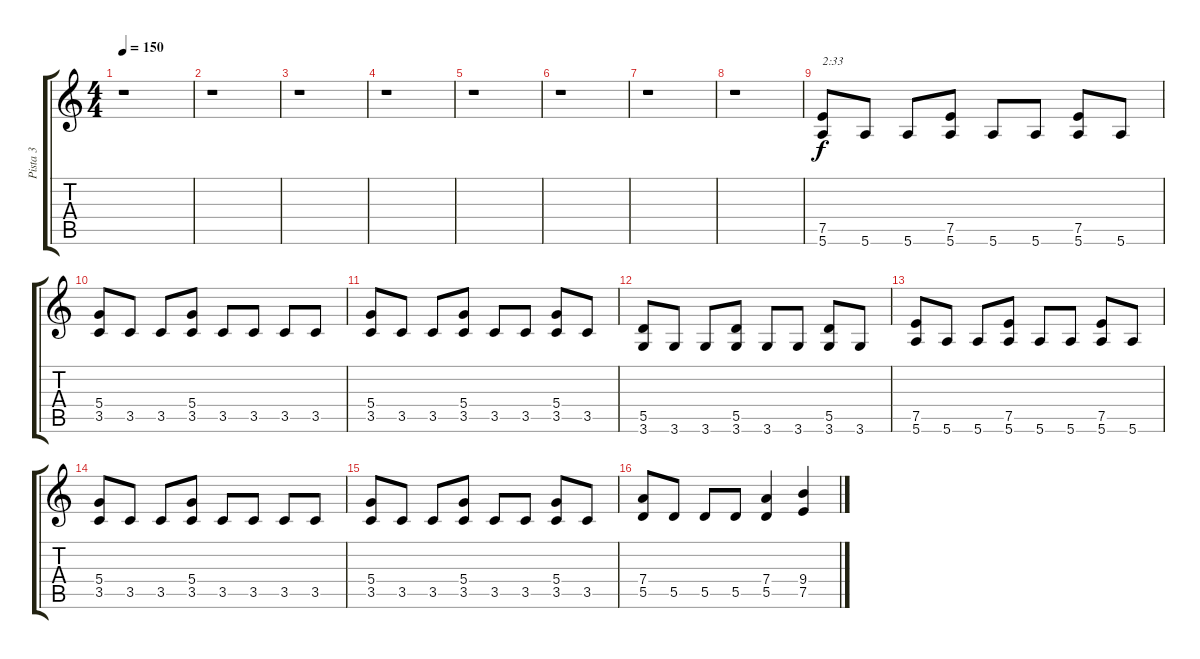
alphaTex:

\track ("Pista 3" "Pista 3") {instrument distortionguitar}
\staff {score tabs}
\tuning (E4 B3 G3 D3 A2 E2) {hide}
\ts (4 4)
\tempo 150
\clef g2
\ks c
r.1{dy f} |
r.1 |
r.1 |
r.1 |
r.1 |
r.1 |
r.1 |
r.1 |
(7.5 5.6).8{txt "2:33"} 5.6.8 5.6.8 (7.5 5.6).8 5.6.8 5.6.8 (7.5 5.6).8 5.6.8 |
(5.4 3.5).8 3.5.8 3.5.8 (5.4 3.5).8 3.5.8 3.5.8 3.5.8 3.5.8 |
(5.4 3.5).8 3.5.8 3.5.8 (5.4 3.5).8 3.5.8 3.5.8 (5.4 3.5).8 3.5.8 |
(5.5 3.6).8 3.6.8 3.6.8 (5.5 3.6).8 3.6.8 3.6.8 (5.5 3.6).8 3.6.8 |
(7.5 5.6).8 5.6.8 5.6.8 (7.5 5.6).8 5.6.8 5.6.8 (7.5 5.6).8 5.6.8 |
(5.4 3.5).8 3.5.8 3.5.8 (5.4 3.5).8 3.5.8 3.5.8 3.5.8 3.5.8 |
(5.4 3.5).8 3.5.8 3.5.8 (5.4 3.5).8 3.5.8 3.5.8 (5.4 3.5).8 3.5.8 |
(7.4 5.5).8 5.5.8 5.5.8 5.5.8 (7.4 5.5).4 (9.4 7.5).4
